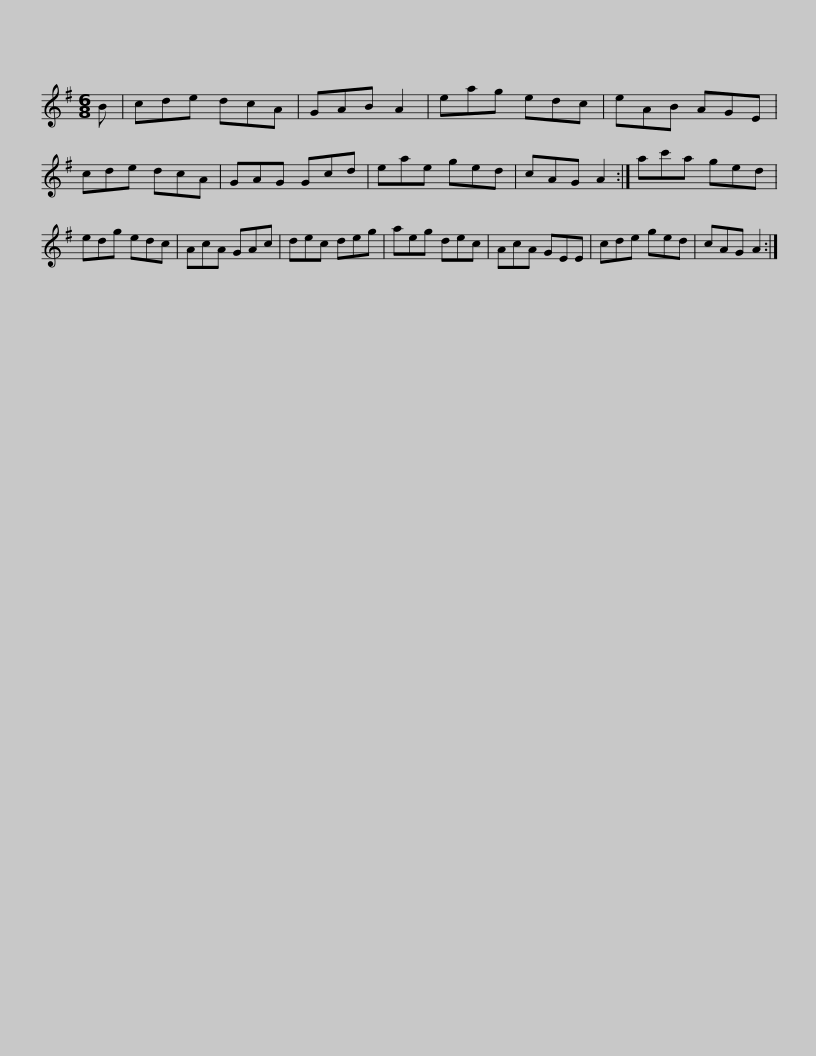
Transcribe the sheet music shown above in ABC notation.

X:1
L:1/8
M:6/8
I:linebreak $
K:G
V:1 treble
V:1
 B | cde dcA | GAB A2 | eag edc | eAB AGE | %5
 cde dcA | GAG Gcd | eae ged |$ cAG A2 :| ac'a ged | %10
 edg edc | AcA GAc | dec deg | aeg dec | AcA GEE |$ %15
 cde ged | cAG A2 :| %17
